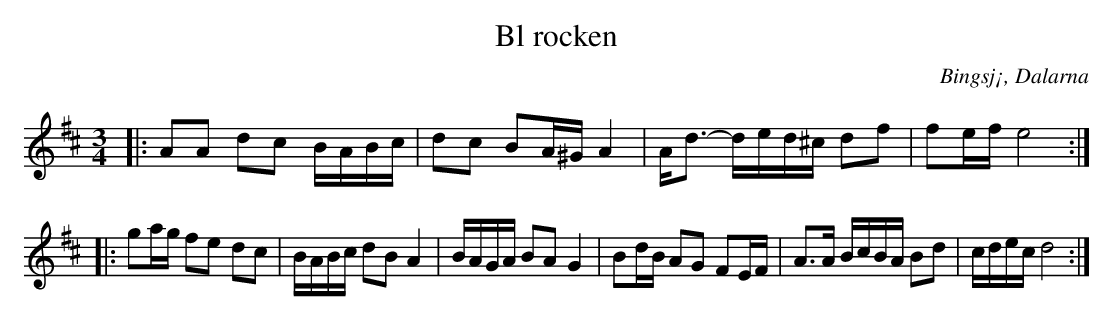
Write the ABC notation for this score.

X:1
T:Bl rocken
O:Bingsj¡, Dalarna
M:3/4
L:1/8
K:D
|: AA dc B/2A/2B/2c/2 | dc BA/2^G/2 A2 | A<d- d/2e/2d/2^c/2 df | fe/2f/2 e4:|
|: ga/2g/2 fe dc | B/2A/2B/2c/2 dB A2 | B/2A/2G/2A/2 BA G2 | Bd/2B/2 AG FE/2F/2 | A>A B/2c/2B/2A/2 Bd | c/2d/2e/2c/2 d4 :|]
